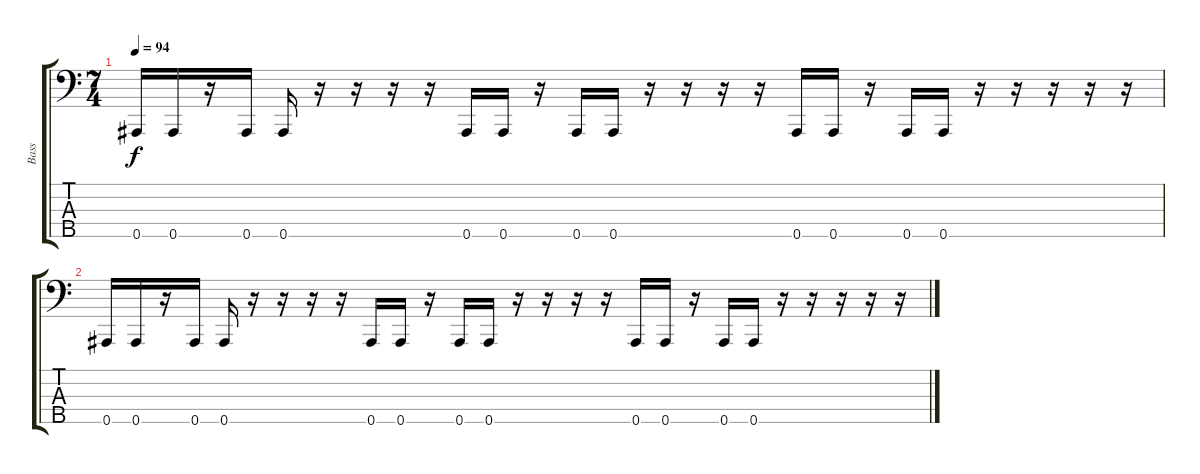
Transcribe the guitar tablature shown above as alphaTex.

\track ("Bass" "Bass") {instrument electricbassfinger}
\staff {score tabs}
\tuning (Gb2 Db2 Ab1 Eb1 Bb0) {hide}
\ts (7 4)
\tempo 94
\clef f4
\ks c
0.5.16{dy f volume 0} 0.5.16 r.16 0.5.16 0.5.16 r.16 r.16 r.16 r.16 0.5.16 0.5.16 r.16 0.5.16 0.5.16 r.16 r.16 r.16 r.16 0.5.16 0.5.16 r.16 0.5.16 0.5.16 r.16 r.16 r.16 r.16 r.16 |
0.5.16 0.5.16 r.16 0.5.16 0.5.16 r.16 r.16 r.16 r.16 0.5.16 0.5.16 r.16 0.5.16 0.5.16 r.16 r.16 r.16 r.16 0.5.16 0.5.16 r.16 0.5.16 0.5.16 r.16 r.16 r.16 r.16 r.16
